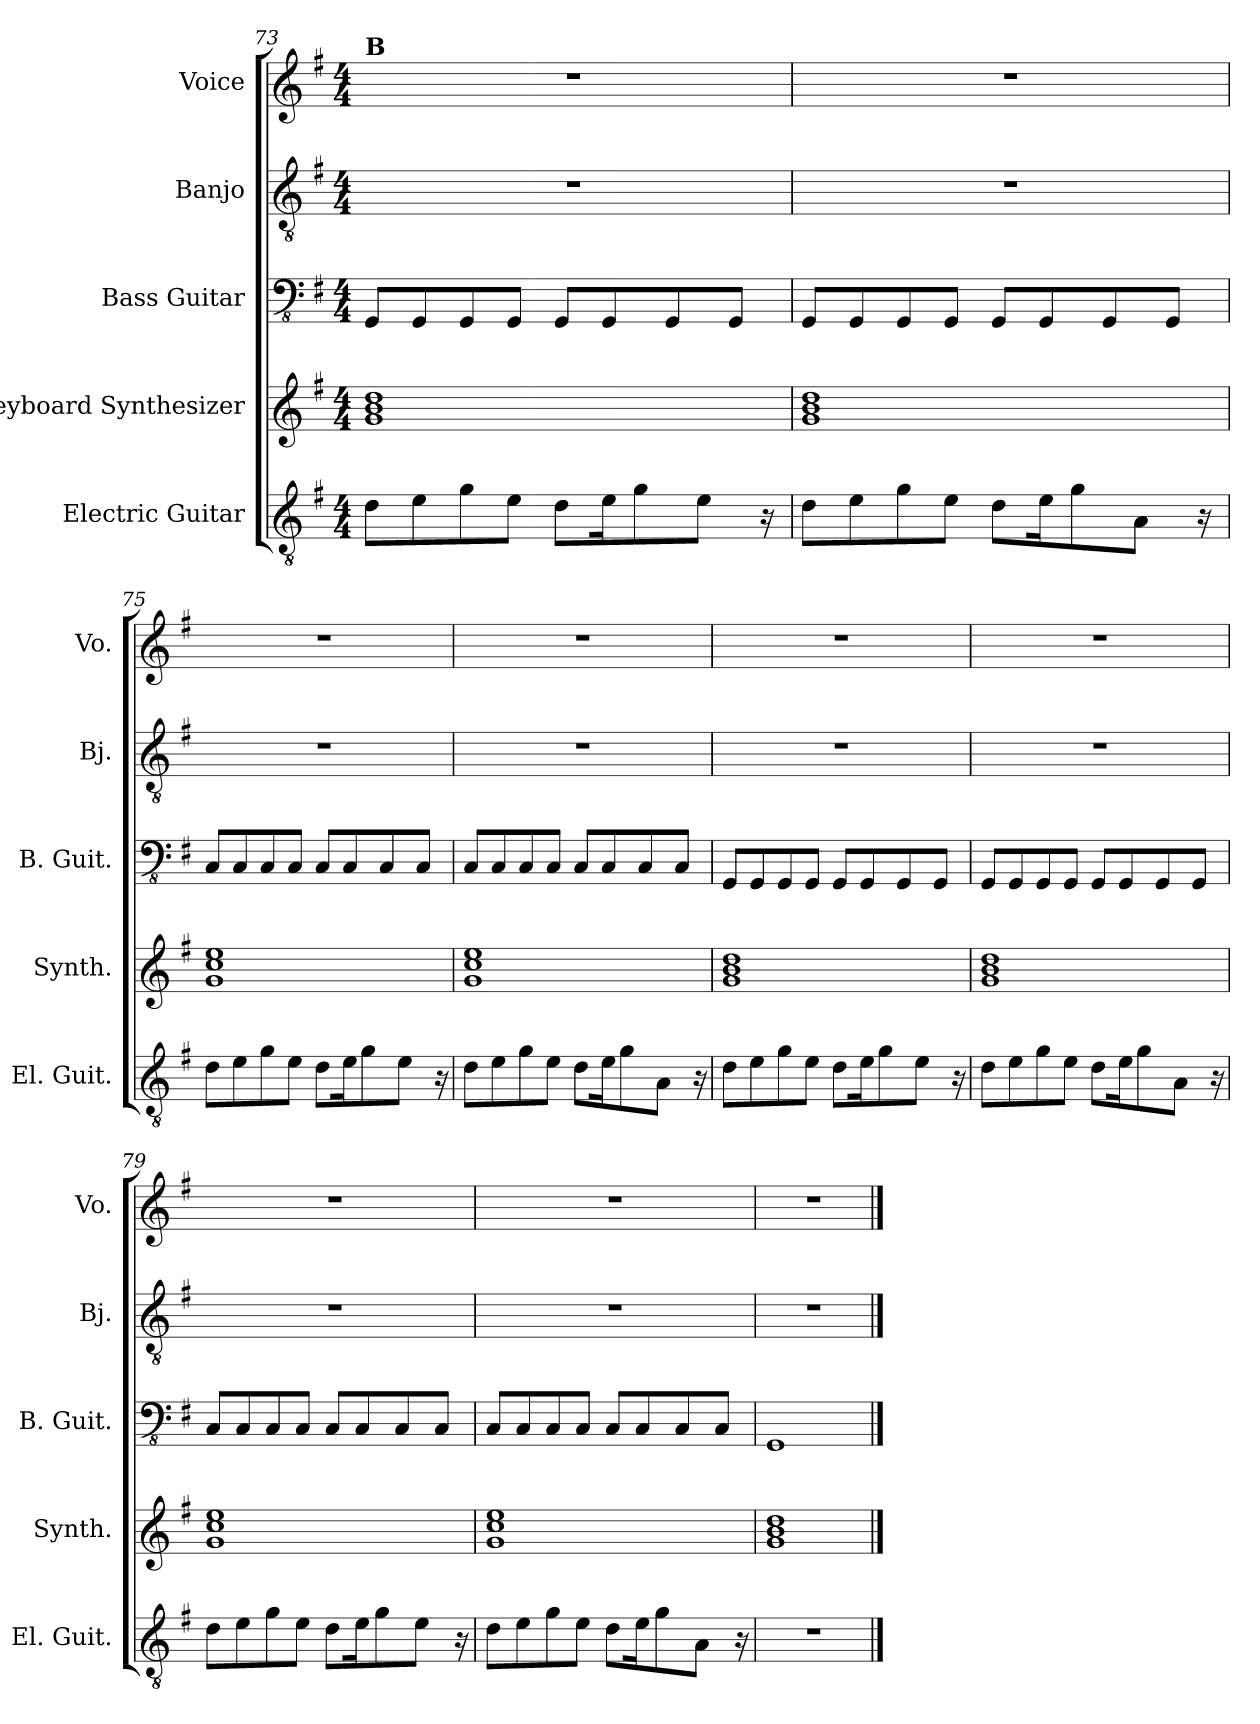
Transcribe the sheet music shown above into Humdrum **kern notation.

**kern	**kern	**kern	**kern	**kern
*part5	*part4	*part3	*part2	*part1
*staff5	*staff4	*staff3	*staff2	*staff1
*I"Electric Guitar	*I"Keyboard Synthesizer	*I"Bass Guitar	*I"Banjo	*I"Voice
*I'El. Guit.	*I'Synth.	*I'B. Guit.	*I'Bj.	*I'Vo.
*clefGv2	*clefG2	*clefFv4	*clefGv2	*clefG2
*	*	*	*ITrd7c12	*
*k[f#]	*k[f#]	*k[f#]	*k[f#]	*k[f#]
*M4/4	*M4/4	*M4/4	*M4/4	*M4/4
=73	=73	=73	=73	=73
!	!	!	!	!LO:TX:a:B:t=B
8d\L	1g 1b 1dd	8GGG/L	1r	1r
8e\	.	8GGG/	.	.
8g\	.	8GGG/	.	.
8e\J	.	8GGG/J	.	.
8d\L	.	8GGG/L	.	.
16e\K	.	8GGG/	.	.
8g\	.	.	.	.
.	.	8GGG/	.	.
8e\J	.	.	.	.
.	.	8GGG/J	.	.
16r	.	.	.	.
=74	=74	=74	=74	=74
8d\L	1g 1b 1dd	8GGG/L	1r	1r
8e\	.	8GGG/	.	.
8g\	.	8GGG/	.	.
8e\J	.	8GGG/J	.	.
8d\L	.	8GGG/L	.	.
16e\K	.	8GGG/	.	.
8g\	.	.	.	.
.	.	8GGG/	.	.
8A\J	.	.	.	.
.	.	8GGG/J	.	.
16r	.	.	.	.
!!LO:PB:g=z
=75	=75	=75	=75	=75
8d\L	1g 1cc 1ee	8CC/L	1r	1r
8e\	.	8CC/	.	.
8g\	.	8CC/	.	.
8e\J	.	8CC/J	.	.
8d\L	.	8CC/L	.	.
16e\K	.	8CC/	.	.
8g\	.	.	.	.
.	.	8CC/	.	.
8e\J	.	.	.	.
.	.	8CC/J	.	.
16r	.	.	.	.
=76	=76	=76	=76	=76
8d\L	1g 1cc 1ee	8CC/L	1r	1r
8e\	.	8CC/	.	.
8g\	.	8CC/	.	.
8e\J	.	8CC/J	.	.
8d\L	.	8CC/L	.	.
16e\K	.	8CC/	.	.
8g\	.	.	.	.
.	.	8CC/	.	.
8A\J	.	.	.	.
.	.	8CC/J	.	.
16r	.	.	.	.
=77	=77	=77	=77	=77
8d\L	1g 1b 1dd	8GGG/L	1r	1r
8e\	.	8GGG/	.	.
8g\	.	8GGG/	.	.
8e\J	.	8GGG/J	.	.
8d\L	.	8GGG/L	.	.
16e\K	.	8GGG/	.	.
8g\	.	.	.	.
.	.	8GGG/	.	.
8e\J	.	.	.	.
.	.	8GGG/J	.	.
16r	.	.	.	.
!!LO:LB:g=z
=78	=78	=78	=78	=78
8d\L	1g 1b 1dd	8GGG/L	1r	1r
8e\	.	8GGG/	.	.
8g\	.	8GGG/	.	.
8e\J	.	8GGG/J	.	.
8d\L	.	8GGG/L	.	.
16e\K	.	8GGG/	.	.
8g\	.	.	.	.
.	.	8GGG/	.	.
8A\J	.	.	.	.
.	.	8GGG/J	.	.
16r	.	.	.	.
=79	=79	=79	=79	=79
8d\L	1g 1cc 1ee	8CC/L	1r	1r
8e\	.	8CC/	.	.
8g\	.	8CC/	.	.
8e\J	.	8CC/J	.	.
8d\L	.	8CC/L	.	.
16e\K	.	8CC/	.	.
8g\	.	.	.	.
.	.	8CC/	.	.
8e\J	.	.	.	.
.	.	8CC/J	.	.
16r	.	.	.	.
=80	=80	=80	=80	=80
8d\L	1g 1cc 1ee	8CC/L	1r	1r
8e\	.	8CC/	.	.
8g\	.	8CC/	.	.
8e\J	.	8CC/J	.	.
8d\L	.	8CC/L	.	.
16e\K	.	8CC/	.	.
8g\	.	.	.	.
.	.	8CC/	.	.
8A\J	.	.	.	.
.	.	8CC/J	.	.
16r	.	.	.	.
=81	=81	=81	=81	=81
1r	1g 1b 1dd	1GGG	1r	1r
==	==	==	==	==
*-	*-	*-	*-	*-
